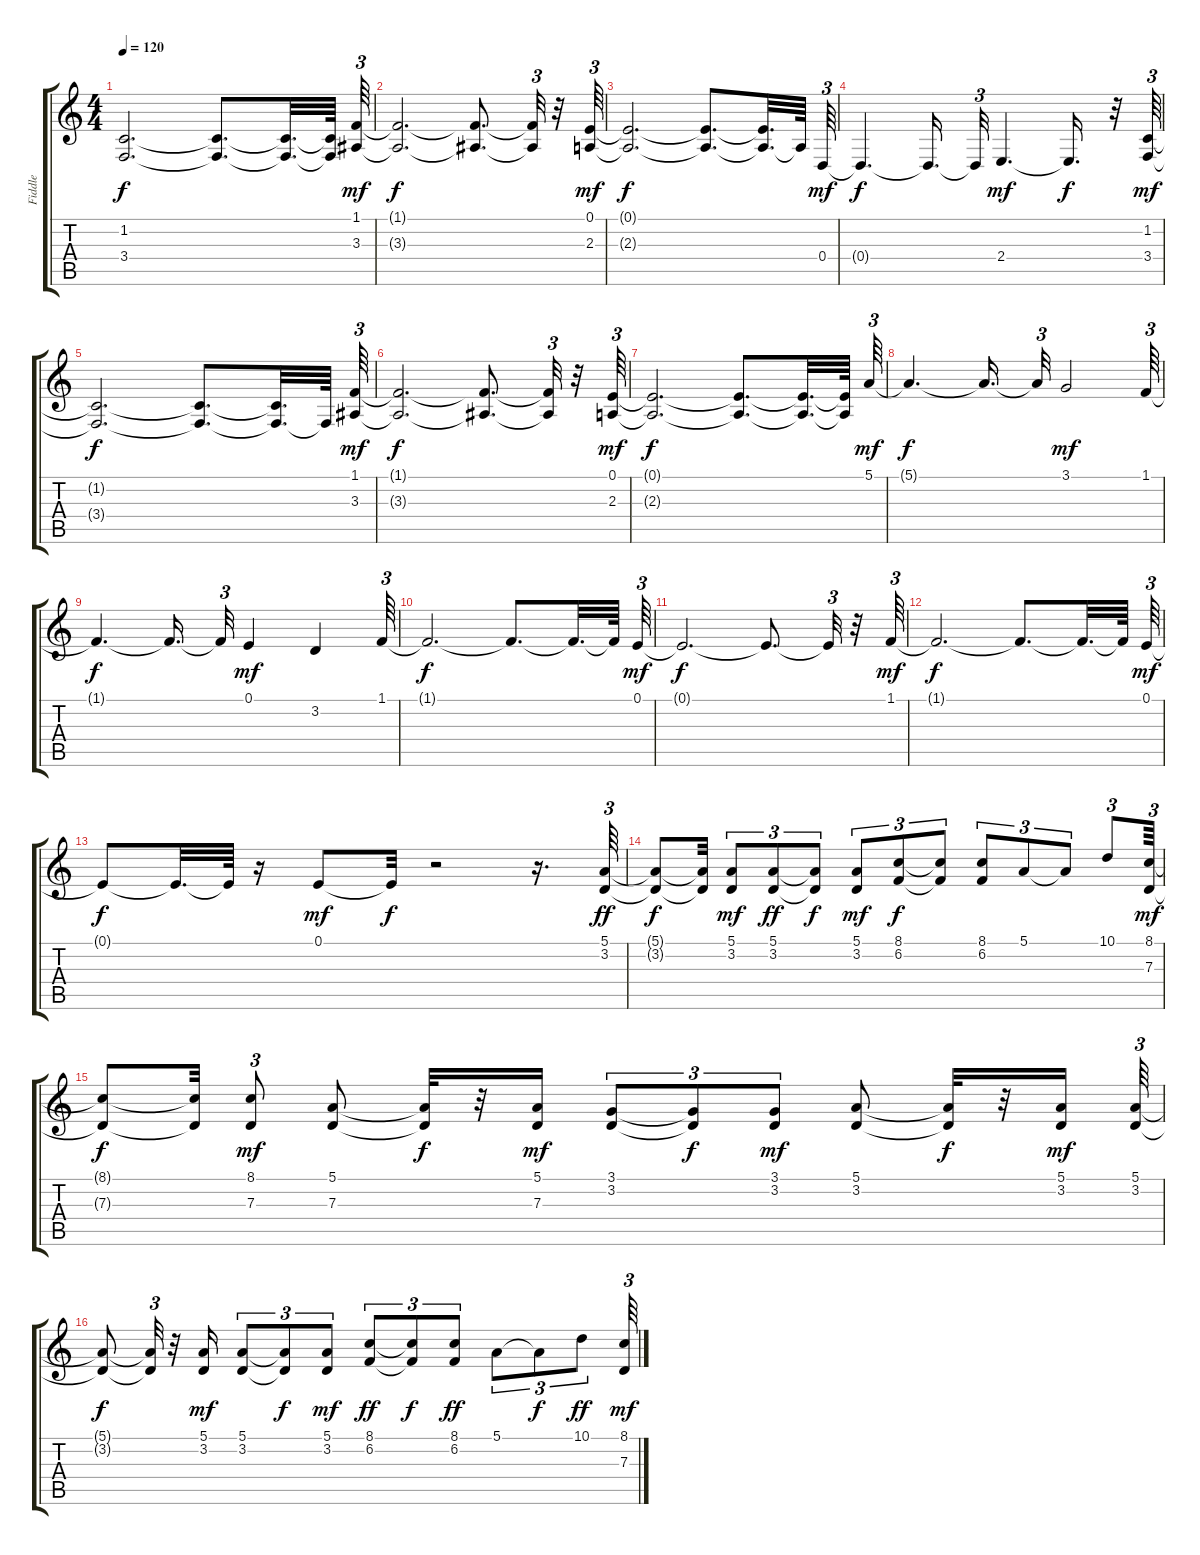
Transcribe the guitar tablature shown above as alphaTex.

\track ("Fiddle" "Fiddle") {instrument fiddle}
\staff {score tabs}
\tuning (E4 B3 G3 D3 A2 E2) {hide}
\ts (4 4)
\tempo 120
\clef g2
\ks c
(1.2{t} 3.4{t}).2{d dy f} (1.2{t} 3.4{t}).8{d} (1.2{t} 3.4{t}).32{d} (1.2{t} 3.4{t}).64 (1.1 3.3).64{tu (3 2) dy mf} |
(1.1{t} 3.3{t}).2{d dy f} (1.1{t} 3.3{t}).8{d} (1.1{t} 3.3{t}).32{tu (3 2)} r.32 (0.1 2.3).64{tu (3 2) dy mf} |
(0.1{t} 2.3{t}).2{d dy f} (0.1{t} 2.3{t}).8{d} (0.1{t} 2.3{t}).32{d} 2.3{t}.64 0.4.64{tu (3 2) dy mf} |
0.4{t}.4{d dy f} 0.4{t}.16{d} 0.4{t}.32{tu (3 2)} 2.4.4{d dy mf} 2.4{t}.16{d dy f} r.32 (1.2 3.4).64{tu (3 2) dy mf} |
(1.2{t} 3.4{t}).2{d dy f} (1.2{t} 3.4{t}).8{d} (1.2{t} 3.4{t}).32{d} 3.4{t}.64 (1.1 3.3).64{tu (3 2) dy mf} |
(1.1{t} 3.3{t}).2{d dy f} (1.1{t} 3.3{t}).8{d} (1.1{t} 3.3{t}).32{tu (3 2)} r.32 (0.1 2.3).64{tu (3 2) dy mf} |
(0.1{t} 2.3{t}).2{d dy f} (0.1{t} 2.3{t}).8{d} (0.1{t} 2.3{t}).32{d} (0.1{t} 2.3{t}).64 5.1.64{tu (3 2) dy mf} |
5.1{t}.4{d dy f} 5.1{t}.16{d} 5.1{t}.32{tu (3 2)} 3.1.2{dy mf} 1.1.64{tu (3 2)} |
1.1{t}.4{d dy f} 1.1{t}.16{d} 1.1{t}.32{tu (3 2)} 0.1.4{dy mf} 3.2.4 1.1.64{tu (3 2)} |
1.1{t}.2{d dy f} 1.1{t}.8{d} 1.1{t}.32{d} 1.1{t}.64 0.1.64{tu (3 2) dy mf} |
0.1{t}.2{d dy f} 0.1{t}.8{d} 0.1{t}.32{tu (3 2)} r.32 1.1.64{tu (3 2) dy mf} |
1.1{t}.2{d dy f} 1.1{t}.8{d} 1.1{t}.32{d} 1.1{t}.64 0.1.64{tu (3 2) dy mf} |
0.1{t}.8{dy f} 0.1{t}.32{d} 0.1{t}.64 r.16 0.1.8{dy mf} 0.1{t}.32{dy f} r.2 r.16{d} (5.1 3.2).64{tu (3 2) dy ff} |
(5.1{t} 3.2{t}).8{dy f} (5.1{t} 3.2{t}).32 (5.1 3.2).8{tu (3 2) dy mf} (5.1 3.2).8{tu (3 2) dy ff} (5.1{t} 3.2{t}).8{tu (3 2) dy f} (5.1 3.2).8{tu (3 2) dy mf} (8.1 6.2).8{tu (3 2) dy f} (8.1{t} 6.2{t}).8{tu (3 2)} (8.1 6.2).8{tu (3 2)} 5.1.8{tu (3 2)} 5.1{t}.8{tu (3 2)} 10.1.8{tu (3 2)} (8.1 7.3).64{tu (3 2) dy mf} |
(8.1{t} 7.3{t}).8{dy f} (8.1{t} 7.3{t}).32 (8.1 7.3).8{tu (3 2) dy mf} (5.1 7.3).8 (5.1{t} 7.3{t}).32{dy f} r.32 (5.1 7.3).16{dy mf} (3.1 3.2).8{tu (3 2)} (3.1{t} 3.2{t}).8{tu (3 2) dy f} (3.1 3.2).8{tu (3 2) dy mf} (5.1 3.2).8 (5.1{t} 3.2{t}).32{dy f} r.32 (5.1 3.2).16{dy mf} (5.1 3.2).64{tu (3 2)} |
(5.1{t} 3.2{t}).8{dy f} (5.1{t} 3.2{t}).32{tu (3 2)} r.32 (5.1 3.2).16{dy mf} (5.1 3.2).8{tu (3 2)} (5.1{t} 3.2{t}).8{tu (3 2) dy f} (5.1 3.2).8{tu (3 2) dy mf} (8.1 6.2).8{tu (3 2) dy ff} (8.1{t} 6.2{t}).8{tu (3 2) dy f} (8.1 6.2).8{tu (3 2) dy ff} 5.1.8{tu (3 2)} 5.1{t}.8{tu (3 2) dy f} 10.1.8{tu (3 2) dy ff} (8.1 7.3).64{tu (3 2) dy mf}
